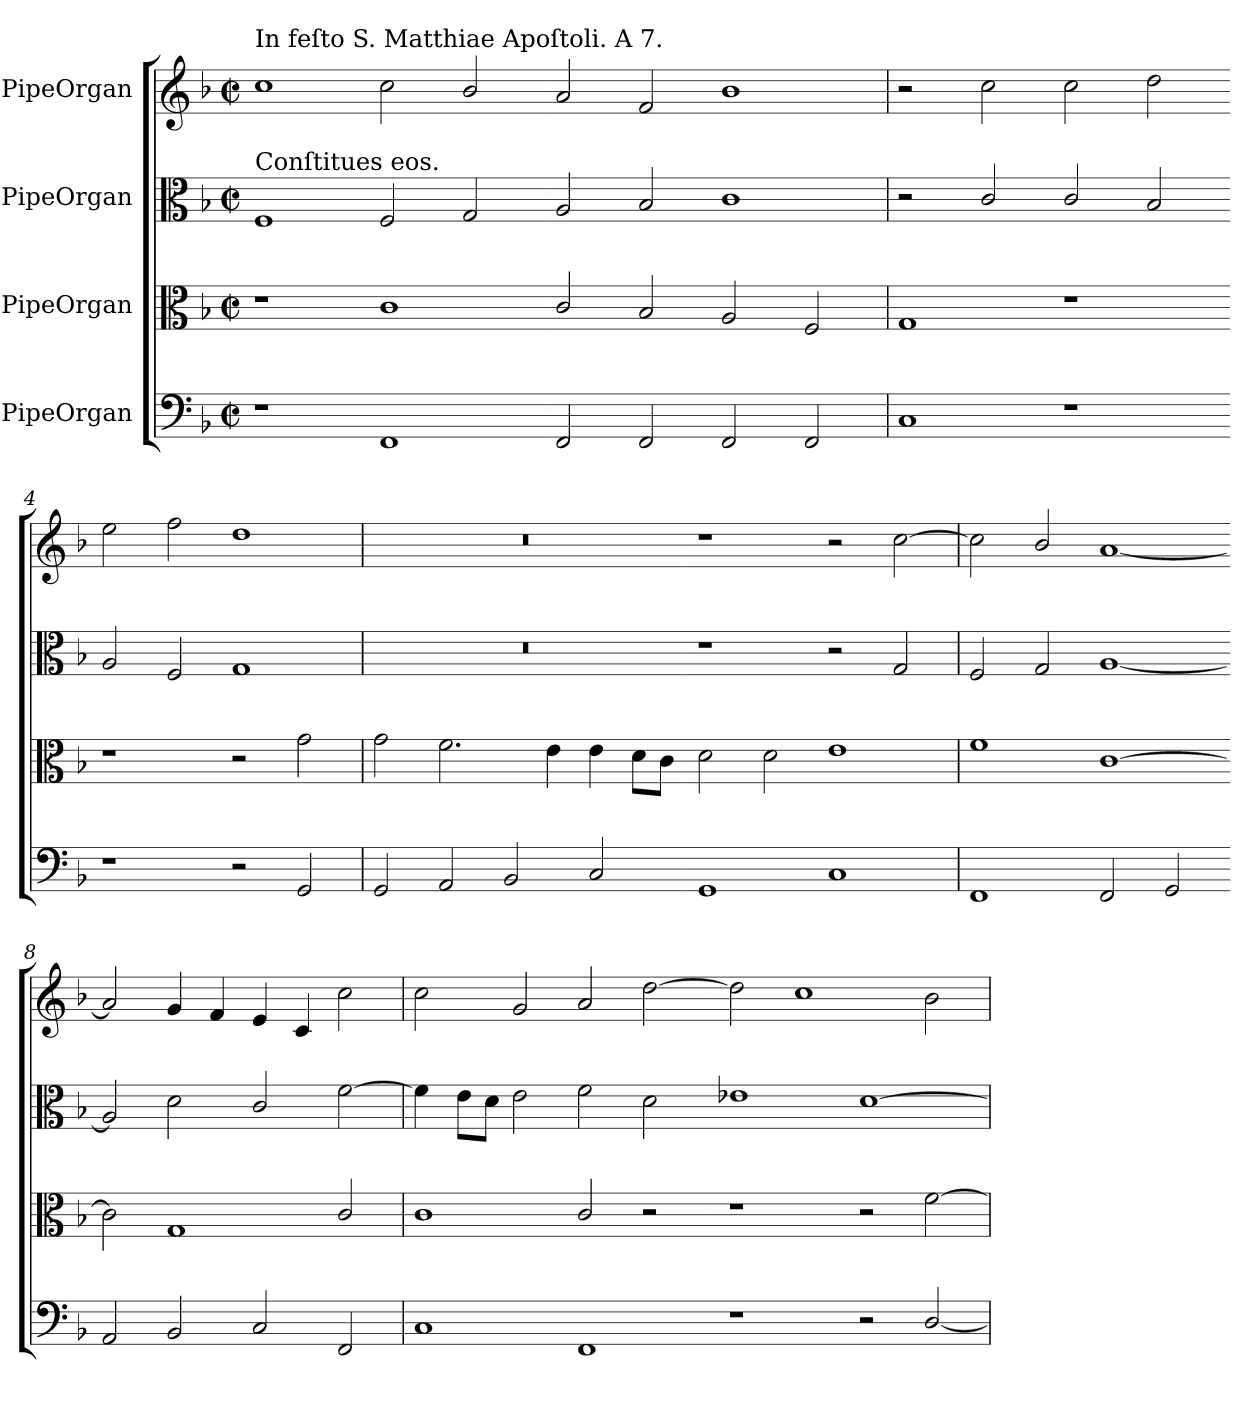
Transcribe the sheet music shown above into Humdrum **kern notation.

**kern	**kern	**kern	**kern
*part4	*part3	*part2	*part1
*staff4	*staff3	*staff2	*staff1
*I"PipeOrgan	*I"PipeOrgan	*I"PipeOrgan	*I"PipeOrgan
*clefF4	*clefC3	*clefC3	*clefG2
*k[b-]	*k[b-]	*k[b-]	*k[b-]
*F:	*F:	*F:	*F:
*M2/1	*M2/1	*M2/1	*M2/1
*met(c|)	*met(c|)	*met(c|)	*met(c|)
=1	=1	=1	=1
!	!	!	!LO:TX:a:t=In feſto S. Matthiae Apoſtoli. A 7.
!	!	!LO:TX:a:t=Conſtitues eos.	!
1r	1r	1F	1cc
1FF	1c	2F/	2cc\
.	.	2G/	2b-/
=2-	=2-	=2-	=2-
2FF/	2c/	2A/	2a/
2FF/	2B-/	2B-/	2f/
2FF/	2A/	1c	1b-
2FF/	2F/	.	.
=3	=3	=3	=3
1C	1G	2r	2r
.	.	2c/	2cc\
1r	1r	2c/	2cc\
.	.	2B-/	2dd\
=4-	=4-	=4-	=4-
1r	1r	2A/	2ee\
.	.	2F/	2ff\
2r	2r	1G	1dd
2GG/	2g\	.	.
=5	=5	=5	=5
2GG/	2g\	0r	0r
2AA/	2.f\	.	.
2BB-/	.	.	.
.	4e\	.	.
2C/	4e\	.	.
.	8d\L	.	.
.	8c\J	.	.
=6-	=6-	=6-	=6-
1GG	2d\	1r	1r
.	2d\	.	.
1C	1e	2r	2r
.	.	2G/	[2cc\
=7	=7	=7	=7
1FF	1f	2F/	2cc\]
.	.	2G/	2b-/
2FF/	[1c	[1A	[1a
2GG/	.	.	.
=8-	=8-	=8-	=8-
2AA/	2c]	2A]	2a]
2BB-/	1G	2d\	4g/
.	.	.	4f/
2C/	.	2c/	4e/
.	.	.	4c/
2FF/	2c/	[2f\	2cc\
=9	=9	=9	=9
1C	1c	4f!\]	2cc\
.	.	8e\L	.
.	.	8d\J	.
.	.	2e\	2g/
1FF	2c/	2f\	2a/
.	2r	2d\	[2dd\
=10-	=10-	=10-	=10-
1r	1r	1e-X	2dd\]
.	.	.	1cc
2r	2r	[1d	.
[2D/	[2f\	.	2b-
=	=	=	=
*-	*-	*-	*-
